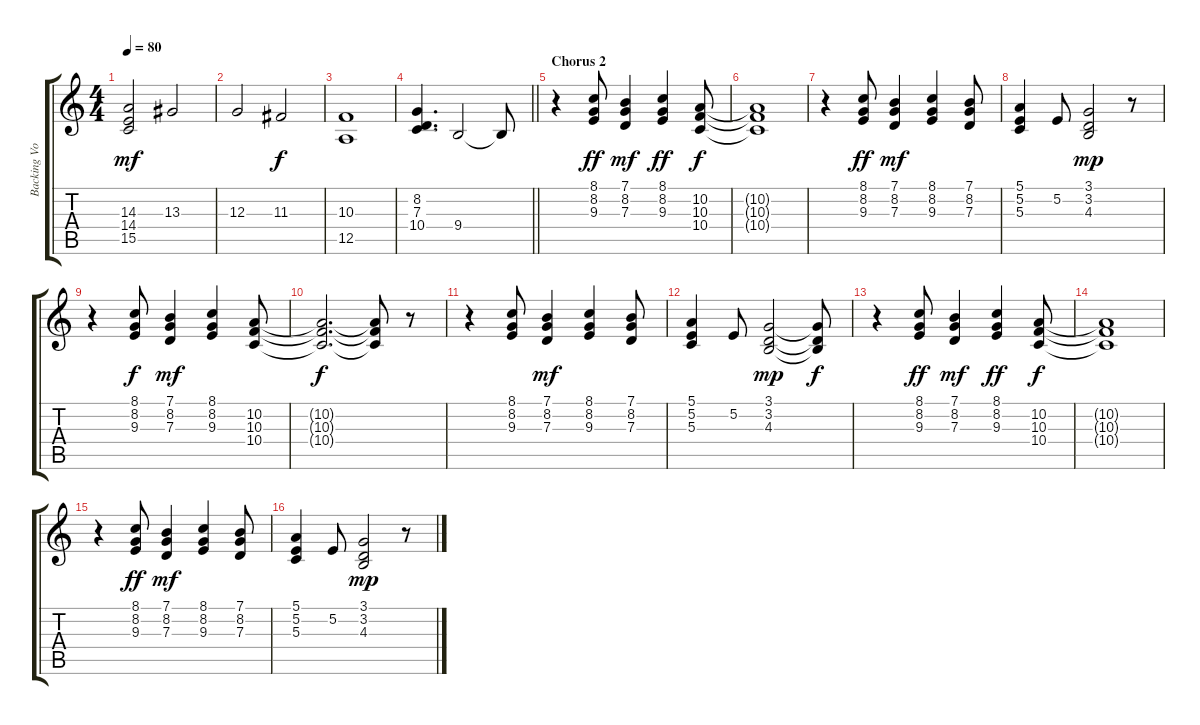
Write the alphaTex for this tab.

\track ("Backing Vocals: Band" "Backing Vo") {instrument synthvoice}
\staff {score tabs}
\tuning (E4 B3 G3 D3 A2 E2) {hide}
\ts (4 4)
\tempo 80
\clef g2
\ks c
(14.3 14.4 15.5).2{dy mf} 13.3.2 |
12.3.2 11.3.2{dy f} |
(10.3 12.5).1 |
\barLineRight lightlight
(8.2 7.3 10.4).4{d} 9.4.2 9.4{t}.8 |
\section ("" "Chorus 2")
r.4 (8.1 8.2 9.3).8{dy ff} (7.1 8.2 7.3).4{dy mf} (8.1 8.2 9.3).4{dy ff} (10.2 10.3 10.4).8{dy f} |
(10.2{t} 10.3{t} 10.4{t}).1 |
r.4 (8.1 8.2 9.3).8{dy ff} (7.1 8.2 7.3).4{dy mf} (8.1 8.2 9.3).4 (7.1 8.2 7.3).8 |
(5.1 5.2 5.3).4 5.2.8 (3.1 3.2 4.3).2{dy mp} r.8 |
r.4 (8.1 8.2 9.3).8{dy f} (7.1 8.2 7.3).4{dy mf} (8.1 8.2 9.3).4 (10.2 10.3 10.4).8 |
(10.2{t} 10.3{t} 10.4{t}).2{d dy f} (10.2{t} 10.3{t} 10.4{t}).8 r.8 |
r.4 (8.1 8.2 9.3).8 (7.1 8.2 7.3).4{dy mf} (8.1 8.2 9.3).4 (7.1 8.2 7.3).8 |
(5.1 5.2 5.3).4 5.2.8 (3.1 3.2 4.3).2{dy mp} (3.1{t} 3.2{t} 4.3{t}).8{dy f} |
r.4 (8.1 8.2 9.3).8{dy ff} (7.1 8.2 7.3).4{dy mf} (8.1 8.2 9.3).4{dy ff} (10.2 10.3 10.4).8{dy f} |
(10.2{t} 10.3{t} 10.4{t}).1 |
r.4 (8.1 8.2 9.3).8{dy ff} (7.1 8.2 7.3).4{dy mf} (8.1 8.2 9.3).4 (7.1 8.2 7.3).8 |
(5.1 5.2 5.3).4 5.2.8 (3.1 3.2 4.3).2{dy mp} r.8
